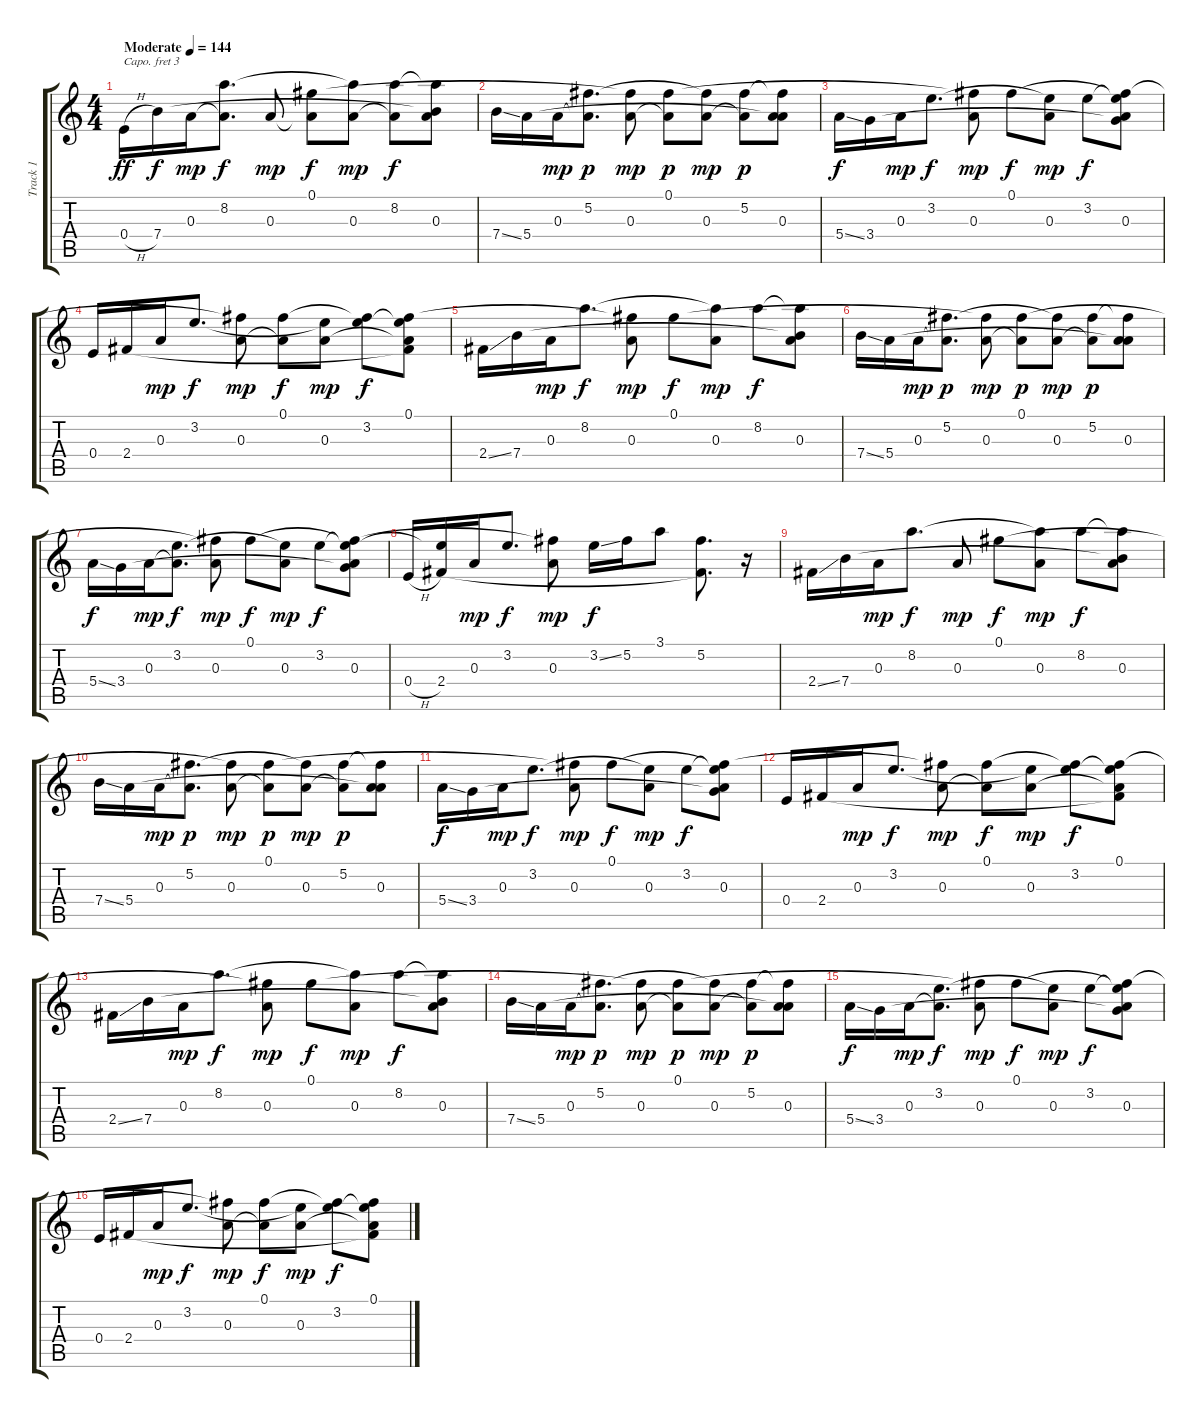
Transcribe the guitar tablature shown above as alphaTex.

\track ("Track 1" "Track 1") {instrument acousticguitarsteel}
\staff {score tabs}
\capo 3
\tuning (Eb4 Bb3 Gb3 Db3 Ab2 Eb2) {hide}
\ts (4 4)
\tempo (144 "Moderate")
\clef g2
\ks c
0.4{h}.16{dy ff instrument acousticguitarsteel} 7.4.16{dy f} 0.3.16{dy mp} (8.2 0.3{t}).8{d dy f} 0.3.8{dy mp} (0.1 0.3{t}).8{dy f} (8.2{t} 0.3).8{dy mp} (8.2 0.3{t}).8{dy f} (8.2{t} 0.3 7.4{t}).8 |
7.4{ss}.16 5.4.16 0.3.16{dy mp} (5.2 0.3{t}).8{d dy p} (0.1{t} 0.3).8{dy mp} (0.1 0.3{t}).8{dy p} (5.2{t} 0.3).8{dy mp} (5.2 0.3{t}).8{dy p} (5.2{t} 0.3 5.4{t}).8 |
5.4{ss}.16{dy f} 3.4.16 0.3.16{dy mp} 3.2.8{d dy f} (0.1{t} 0.3).8{dy mp} 0.1.8{dy f} (3.2{t} 0.3).8{dy mp} 3.2.8{dy f} (0.1{t} 3.2{t} 0.3 3.4{t}).8 |
0.4.16 2.4.16 0.3.16{dy mp} 3.2.8{d dy f} (0.1{t} 0.3).8{dy mp} (0.1 0.3{t}).8{dy f} (3.2{t} 0.3).8{dy mp} (0.1{t} 3.2).8{dy f} (0.1 3.2{t} 0.3{t} 2.4{t}).8 |
2.4{ss}.16 7.4.16 0.3.16{dy mp} 8.2.8{d dy f} (0.1{t} 0.3).8{dy mp} 0.1.8{dy f} (8.2{t} 0.3).8{dy mp} 8.2.8{dy f} (8.2{t} 0.3 7.4{t}).8 |
7.4{ss}.16 5.4.16 0.3.16{dy mp} (5.2 0.3{t}).8{d dy p} (0.1{t} 0.3).8{dy mp} (0.1 0.3{t}).8{dy p} (5.2{t} 0.3).8{dy mp} (5.2 0.3{t}).8{dy p} (5.2{t} 0.3 5.4{t}).8 |
5.4{ss}.16{dy f} 3.4.16 0.3.16{dy mp} (3.2 0.3{t}).8{d dy f} (0.1{t} 0.3).8{dy mp} 0.1.8{dy f} (3.2{t} 0.3).8{dy mp} 3.2.8{dy f} (0.1{t} 3.2{t} 0.3 3.4{t}).8 |
0.4{h}.16 (3.2{t} 2.4).16 0.3.16{dy mp} 3.2.8{d dy f} (0.1{t} 0.3).8{dy mp} 3.2{ss}.16{dy f} 5.2.16 3.1.8 (5.2 2.4{t}).8{d} r.16 |
2.4{ss}.16 7.4.16 0.3.16{dy mp} 8.2.8{d dy f} 0.3.8{dy mp} 0.1.8{dy f} (8.2{t} 0.3).8{dy mp} 8.2.8{dy f} (8.2{t} 0.3 7.4{t}).8 |
7.4{ss}.16 5.4.16 0.3.16{dy mp} (5.2 0.3{t}).8{d dy p} (0.1{t} 0.3).8{dy mp} (0.1 0.3{t}).8{dy p} (5.2{t} 0.3).8{dy mp} (5.2 0.3{t}).8{dy p} (5.2{t} 0.3 5.4{t}).8 |
5.4{ss}.16{dy f} 3.4.16 0.3.16{dy mp} 3.2.8{d dy f} (0.1{t} 0.3).8{dy mp} 0.1.8{dy f} (3.2{t} 0.3).8{dy mp} 3.2.8{dy f} (0.1{t} 3.2{t} 0.3 3.4{t}).8 |
0.4.16 2.4.16 0.3.16{dy mp} 3.2.8{d dy f} (0.1{t} 0.3).8{dy mp} (0.1 0.3{t}).8{dy f} (3.2{t} 0.3).8{dy mp} (0.1{t} 3.2).8{dy f} (0.1 3.2{t} 0.3{t} 2.4{t}).8 |
2.4{ss}.16 7.4.16 0.3.16{dy mp} 8.2.8{d dy f} (0.1{t} 0.3).8{dy mp} 0.1.8{dy f} (8.2{t} 0.3).8{dy mp} 8.2.8{dy f} (8.2{t} 0.3 7.4{t}).8 |
7.4{ss}.16 5.4.16 0.3.16{dy mp} (5.2 0.3{t}).8{d dy p} (0.1{t} 0.3).8{dy mp} (0.1 0.3{t}).8{dy p} (5.2{t} 0.3).8{dy mp} (5.2 0.3{t}).8{dy p} (5.2{t} 0.3 5.4{t}).8 |
5.4{ss}.16{dy f} 3.4.16 0.3.16{dy mp} (3.2 0.3{t}).8{d dy f} (0.1{t} 0.3).8{dy mp} 0.1.8{dy f} (3.2{t} 0.3).8{dy mp} 3.2.8{dy f} (0.1{t} 3.2{t} 0.3 3.4{t}).8 |
0.4.16 2.4.16 0.3.16{dy mp} 3.2.8{d dy f} (0.1{t} 0.3).8{dy mp} (0.1 0.3{t}).8{dy f} (3.2{t} 0.3).8{dy mp} (0.1{t} 3.2).8{dy f} (0.1 3.2{t} 0.3{t} 2.4{t}).8
